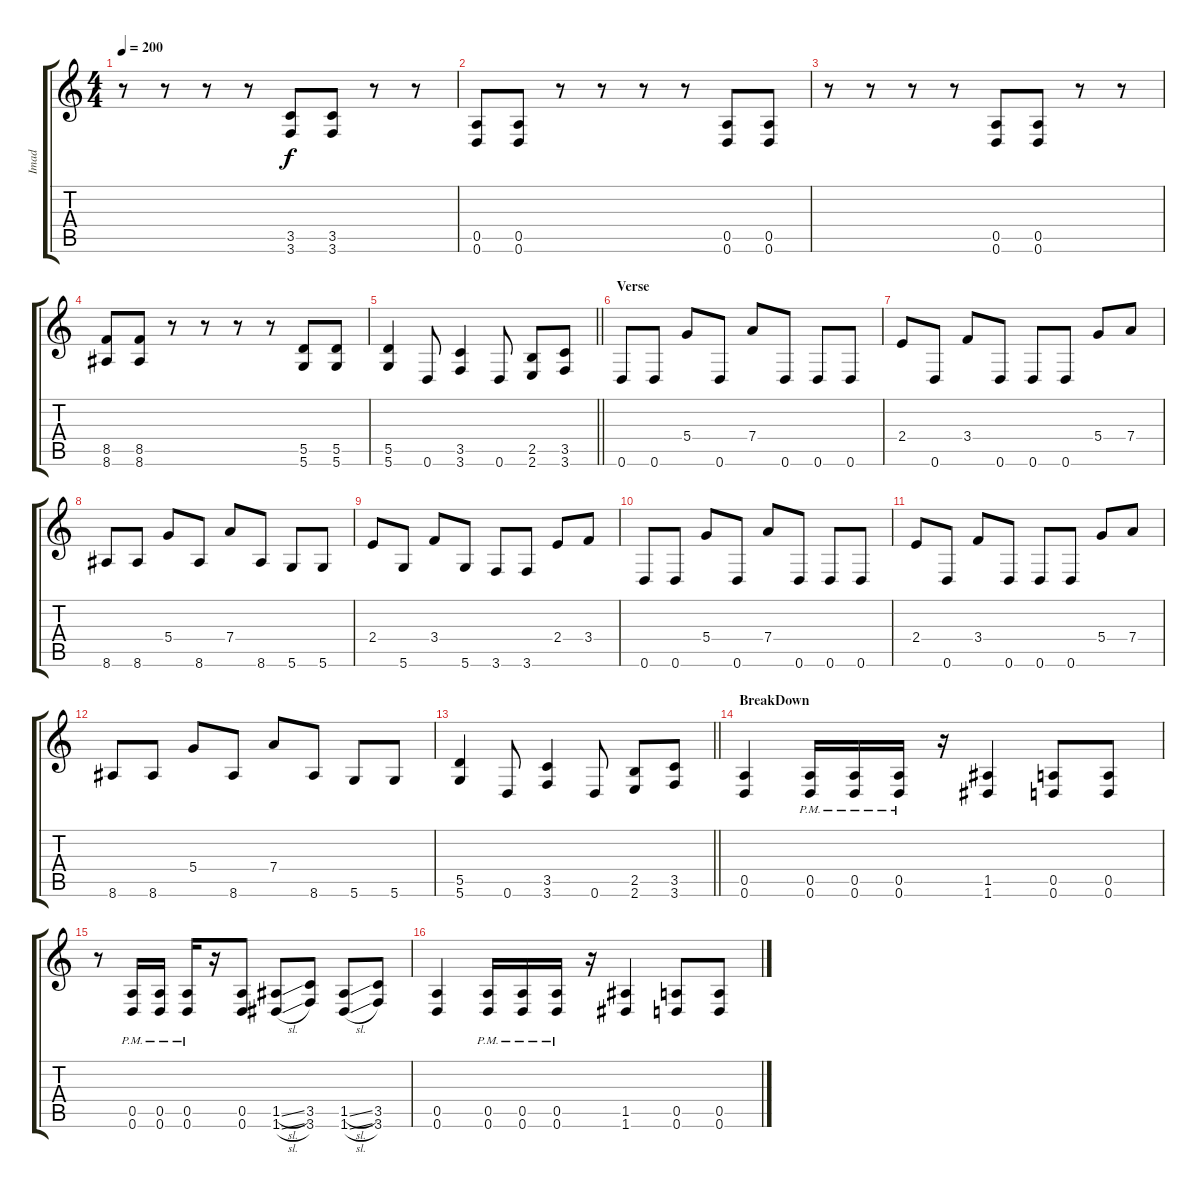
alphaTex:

\track ("Imad" "Imad") {instrument distortionguitar}
\staff {score tabs}
\tuning (E4 B3 G3 D3 A2 D2) {hide}
\ts (4 4)
\tempo 200
\clef g2
\ks c
r.8{dy f} r.8 r.8 r.8 (3.5 3.6).8 (3.5 3.6).8 r.8 r.8 |
(0.5 0.6).8 (0.5 0.6).8 r.8 r.8 r.8 r.8 (0.5 0.6).8 (0.5 0.6).8 |
r.8 r.8 r.8 r.8 (0.5 0.6).8 (0.5 0.6).8 r.8 r.8 |
(8.5 8.6).8 (8.5 8.6).8 r.8 r.8 r.8 r.8 (5.5 5.6).8 (5.5 5.6).8 |
\barLineRight lightlight
(5.5 5.6).4 0.6.8 (3.5 3.6).4 0.6.8 (2.5 2.6).8 (3.5 3.6).8 |
\section ("" "Verse ")
0.6.8 0.6.8 5.4.8 0.6.8 7.4.8 0.6.8 0.6.8 0.6.8 |
2.4.8 0.6.8 3.4.8 0.6.8 0.6.8 0.6.8 5.4.8 7.4.8 |
8.6.8 8.6.8 5.4.8 8.6.8 7.4.8 8.6.8 5.6.8 5.6.8 |
2.4.8 5.6.8 3.4.8 5.6.8 3.6.8 3.6.8 2.4.8 3.4.8 |
0.6.8 0.6.8 5.4.8 0.6.8 7.4.8 0.6.8 0.6.8 0.6.8 |
2.4.8 0.6.8 3.4.8 0.6.8 0.6.8 0.6.8 5.4.8 7.4.8 |
8.6.8 8.6.8 5.4.8 8.6.8 7.4.8 8.6.8 5.6.8 5.6.8 |
\barLineRight lightlight
(5.5 5.6).4 0.6.8 (3.5 3.6).4 0.6.8 (2.5 2.6).8 (3.5 3.6).8 |
\section ("" "BreakDown")
(0.5 0.6).4 (0.5{pm} 0.6{pm}).16 (0.5{pm} 0.6{pm}).16 (0.5{pm} 0.6{pm}).16 r.16 (1.5 1.6).4 (0.5 0.6).8 (0.5 0.6).8 |
r.8 (0.5{pm} 0.6{pm}).16 (0.5{pm} 0.6{pm}).16 (0.5{pm} 0.6{pm}).16 r.16 (0.5 0.6).8 (1.5{sl} 1.6{sl}).8 (3.5 3.6).8 (1.5{sl} 1.6{sl}).8 (3.5 3.6).8 |
(0.5 0.6).4 (0.5{pm} 0.6{pm}).16 (0.5{pm} 0.6{pm}).16 (0.5{pm} 0.6{pm}).16 r.16 (1.5 1.6).4 (0.5 0.6).8 (0.5 0.6).8
